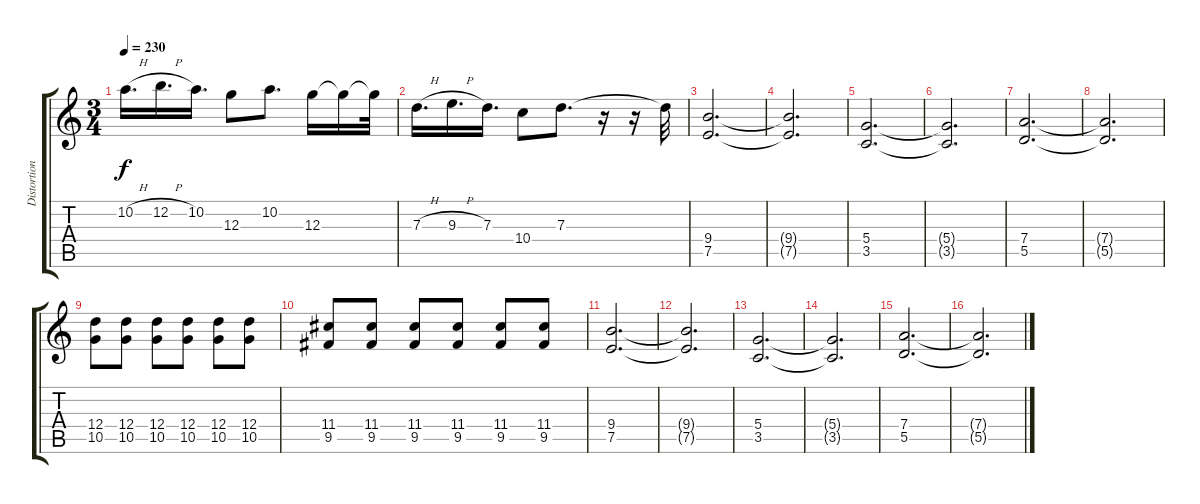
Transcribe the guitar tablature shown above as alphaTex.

\track ("Distortion 2" "Distortion") {instrument distortionguitar}
\staff {score tabs}
\tuning (E4 B3 G3 D3 A2 E2) {hide}
\ts (3 4)
\tempo 230
\clef g2
\ks c
10.2{h}.16{d dy f} 12.2{h}.16{d} 10.2.16{d} 12.3.8 10.2.8{d} 12.3.16 12.3{t}.16 12.3{t}.32 |
7.3{h}.16{d} 9.3{h}.16{d} 7.3.16{d} 10.4.8 7.3.8{d} r.16 r.16 7.3{t}.32 |
(9.4 7.5).2{d} |
(9.4{t} 7.5{t}).2{d} |
(5.4 3.5).2{d} |
(5.4{t} 3.5{t}).2{d} |
(7.4 5.5).2{d} |
(7.4{t} 5.5{t}).2{d} |
(12.4 10.5).8 (12.4 10.5).8 (12.4 10.5).8 (12.4 10.5).8 (12.4 10.5).8 (12.4 10.5).8 |
(11.4 9.5).8 (11.4 9.5).8 (11.4 9.5).8 (11.4 9.5).8 (11.4 9.5).8 (11.4 9.5).8 |
(9.4 7.5).2{d} |
(9.4{t} 7.5{t}).2{d} |
(5.4 3.5).2{d} |
(5.4{t} 3.5{t}).2{d} |
(7.4 5.5).2{d} |
(7.4{t} 5.5{t}).2{d}
